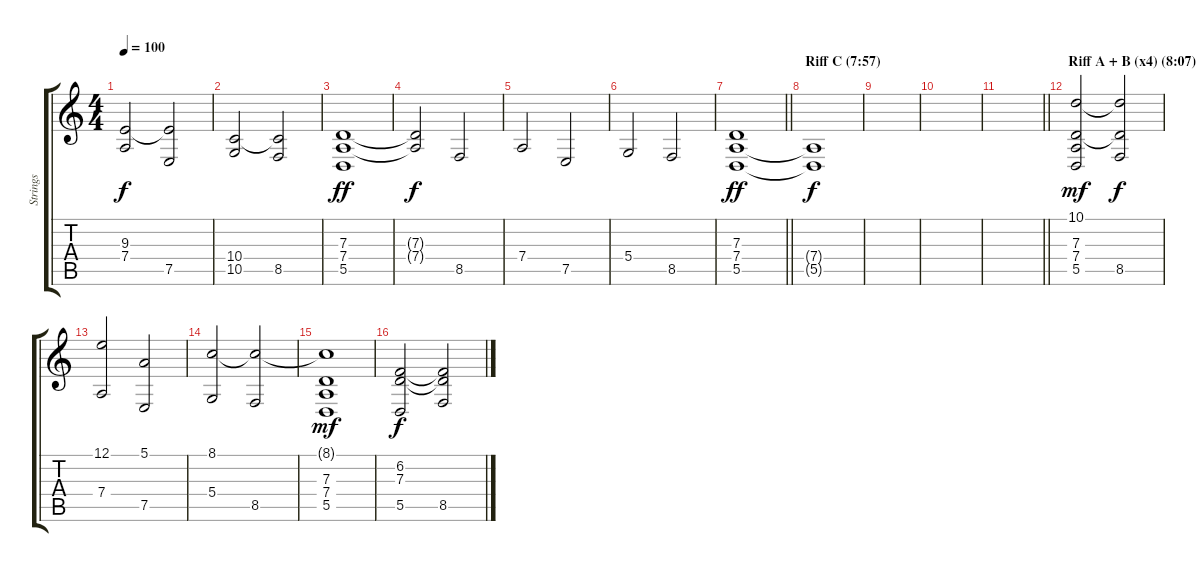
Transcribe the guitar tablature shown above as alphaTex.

\track ("Strings" "Strings") {instrument stringensemble1}
\staff {score tabs}
\tuning (E4 B3 G3 D3 A2 E2) {hide}
\ts (4 4)
\tempo 100
\clef g2
\ks c
(9.3 7.4).2{dy f} (9.3{t} 7.5).2 |
(10.4 10.5).2 (10.4{t} 8.5).2 |
(7.3 7.4 5.5).1{dy ff} |
(7.3{t} 7.4{t}).2{dy f} 8.5.2 |
7.4.2 7.5.2 |
5.4.2 8.5.2 |
\barLineRight lightlight
(7.3 7.4 5.5).1{dy ff} |
\section ("" "Riff C (7:57)")
(7.4{t} 5.5{t}).1{dy f} |
|
|
\barLineRight lightlight
|
\section ("" "Riff A + B (x4) (8:07)")
(10.1 7.3 7.4 5.5).2{dy mf} (10.1{t} 7.3{t} 8.5).2{dy f} |
(12.1 7.4).2 (5.1 7.5).2 |
(8.1 5.4).2 (8.1{t} 8.5).2 |
(8.1{t} 7.3 7.4 5.5).1{dy mf} |
(6.2 7.3 5.5).2{dy f} (6.2{t} 7.3{t} 8.5).2
